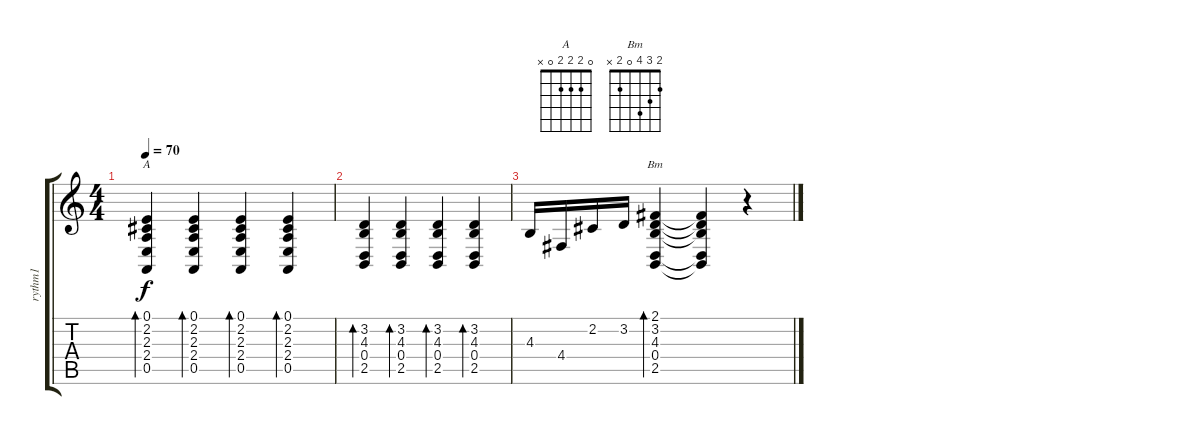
\track ("rythm1" "rythm1") {instrument acousticgrandpiano}
\staff {score tabs}
\tuning (E4 B3 G3 D3 A2 E2) {hide}
\chord ("A" 0 2 2 2 0 x)
\chord ("Bm" 2 3 4 0 2 x)
\ts (4 4)
\tempo 70
\clef g2
\ks c
(0.1 2.2 2.3 2.4 0.5).4{bd 60 ch "A" dy f} (0.1 2.2 2.3 2.4 0.5).4{bd 60} (0.1 2.2 2.3 2.4 0.5).4{bd 60} (0.1 2.2 2.3 2.4 0.5).4{bd 60} |
(3.2 4.3 0.4 2.5).4{bd 60} (3.2 4.3 0.4 2.5).4{bd 60} (3.2 4.3 0.4 2.5).4{bd 60} (3.2 4.3 0.4 2.5).4{bd 60} |
4.3.16 4.4.16 2.2.16 3.2.16 (2.1 3.2 4.3 0.4 2.5).4{bd 480 ch "Bm"} (2.1{t} 3.2{t} 4.3{t} 0.4{t} 2.5{t}).4 r.4
